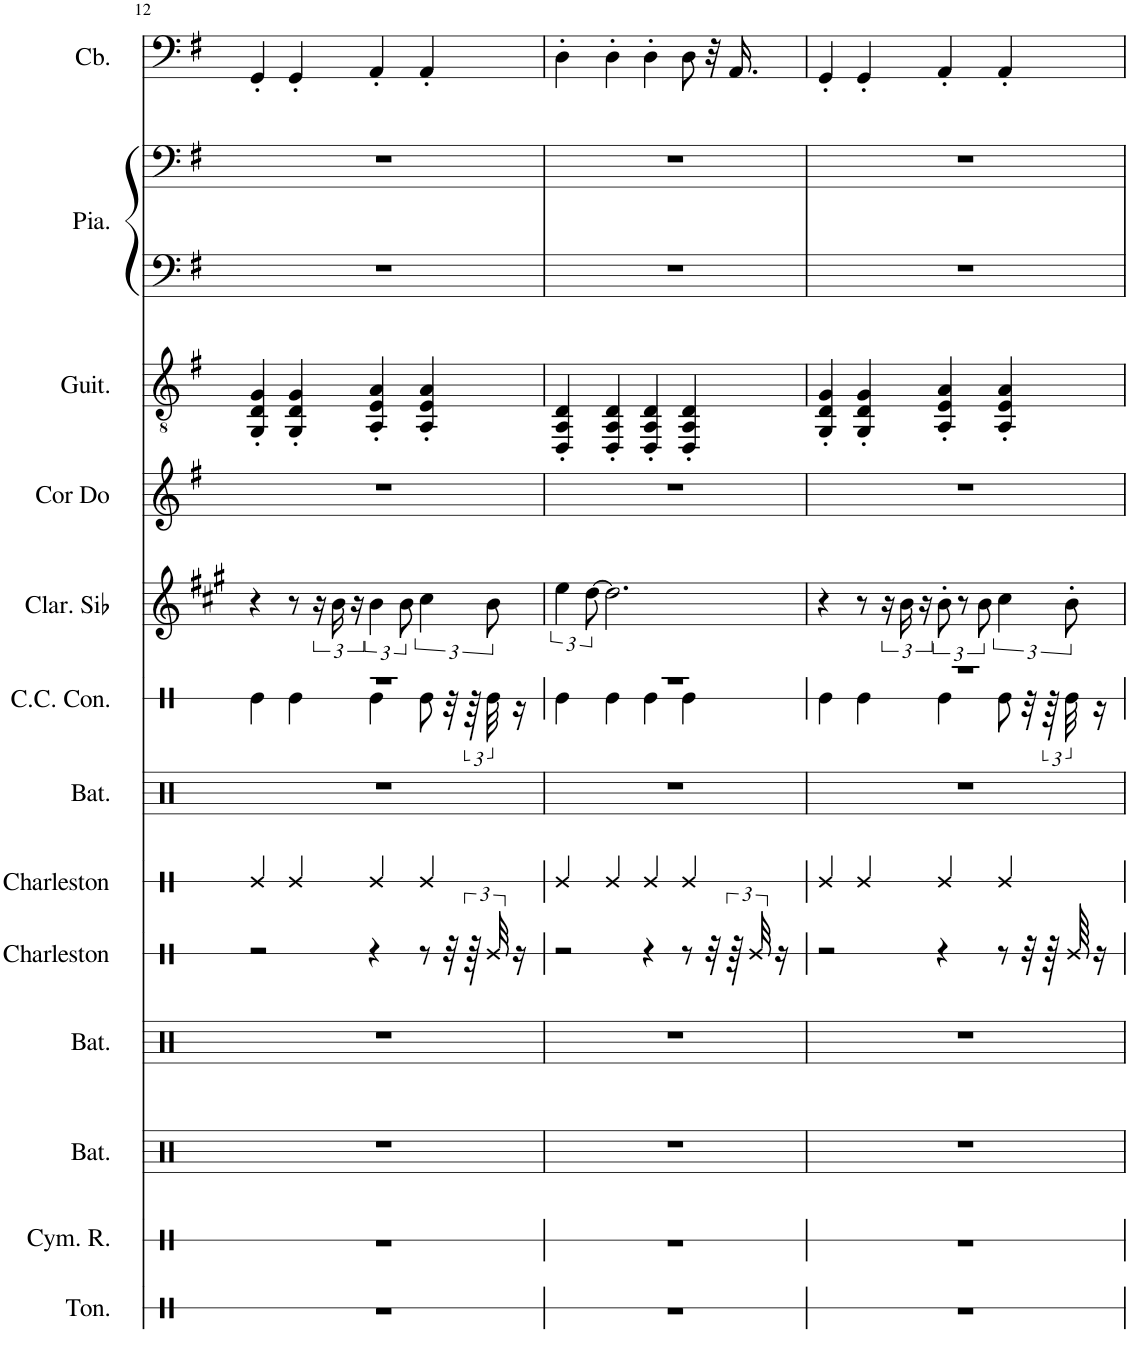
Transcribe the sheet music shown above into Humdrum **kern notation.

**kern	**kern	**kern	**kern	**kern	**kern	**kern	**kern	**kern	**kern	**kern	**kern	**kern	**kern
*part13	*part12	*part11	*part10	*part9	*part8	*part7	*part6	*part5	*part4	*part3	*part2	*part2	*part1
*staff14	*staff13	*staff12	*staff11	*staff10	*staff9	*staff8	*staff7	*staff6	*staff5	*staff4	*staff3	*staff2	*staff1
*I"Tonnerre	*I"Cymbale ride	*I"Batterie	*I"Batterie	*I"Charleston	*I"Charleston	*I"Batterie	*I"Caisse claire de concert, Drums	*I"Clarinette en Sib	*I"Cor Alto en Do, French Horn	*I"Guitare à 7 cordes, Acoustic Guitar (nylon)	*I"Piano, Acoustic Grand Piano	*	*I"Contrebasse, Acoustic Bass
*I'Ton.	*I'Cym. R.	*I'Bat.	*I'Bat.	*I'Charleston	*I'Charleston	*I'Bat.	*I'C.C. Con.	*I'Clar. Sib	*I'Cor Do	*I'Guit.	*I'Pia.	*	*I'Cb.
!!LO:PB:g=z
*clefX	*clefX	*clefX	*clefX	*clefX	*clefX	*clefX	*clefX	*clefG2	*clefG2	*clefGv2	*clefF4	*clefF4	*clefF4
*	*	*	*	*	*	*	*	*Trd1c2	*Trd4c7	*	*	*	*Trd7c12
*k[]	*k[]	*k[]	*k[]	*k[]	*k[]	*k[]	*k[]	*k[f#c#g#]	*k[f#]	*k[f#]	*k[f#]	*k[f#]	*k[f#]
*M4/4	*M4/4	*M4/4	*M4/4	*M4/4	*M4/4	*M4/4	*M4/4	*M4/4	*M4/4	*M4/4	*M4/4	*M4/4	*M4/4
=12	=12	=12	=12	=12	=12	=12	=12	=12	=12	=12	=12	=12	=12
*	*	*	*	*	*	*	*^	*	*	*	*	*	*
1r	1r	1r	1r	2r	4Re/	1r	1r	4Re\	4r	1r	4GG/' 4D/' 4G/'	1r	1r	4GG'/
.	.	.	.	.	4Re/	.	.	4Re\	8r	.	4GG/' 4D/' 4G/'	.	.	4GG'/
.	.	.	.	.	.	.	.	.	24r	.	.	.	.	.
.	.	.	.	.	.	.	.	.	24b\	.	.	.	.	.
.	.	.	.	.	.	.	.	.	24r	.	.	.	.	.
.	.	.	.	4r	4Re/	.	.	4Re\	6b\	.	4AA/' 4E/' 4A/'	.	.	4AA'/
.	.	.	.	.	.	.	.	.	12b\	.	.	.	.	.
.	.	.	.	8r	4Re/	.	.	8Re\	6cc#\	.	4AA/' 4E/' 4A/'	.	.	4AA'/
.	.	.	.	32r	.	.	.	32r	.	.	.	.	.	.
.	.	.	.	96r	.	.	.	96r	.	.	.	.	.	.
.	.	.	.	48Re/	.	.	.	48Re\	12b\	.	.	.	.	.
.	.	.	.	16r	.	.	.	16r	.	.	.	.	.	.
=13	=13	=13	=13	=13	=13	=13	=13	=13	=13	=13	=13	=13	=13	=13
1r	1r	1r	1r	2r	4Re/	1r	1r	4Re\	6ee\	1r	4DD/' 4AA/' 4D/'	1r	1r	4D'\
.	.	.	.	.	.	.	.	.	[12dd\	.	.	.	.	.
.	.	.	.	.	4Re/	.	.	4Re\	2.dd\]	.	4DD/' 4AA/' 4D/'	.	.	4D'\
.	.	.	.	4r	4Re/	.	.	4Re\	.	.	4DD/' 4AA/' 4D/'	.	.	4D'\
.	.	.	.	8r	4Re/	.	.	4Re\	.	.	4DD/' 4AA/' 4D/'	.	.	8D\
.	.	.	.	32r	.	.	.	.	.	.	.	.	.	32r
.	.	.	.	96r	.	.	.	.	.	.	.	.	.	16.AA/
.	.	.	.	48Re/	.	.	.	.	.	.	.	.	.	.
.	.	.	.	16r	.	.	.	.	.	.	.	.	.	.
=14	=14	=14	=14	=14	=14	=14	=14	=14	=14	=14	=14	=14	=14	=14
1r	1r	1r	1r	2r	4Re/	1r	1r	4Re\	4r	1r	4GG/' 4D/' 4G/'	1r	1r	4GG'/
.	.	.	.	.	4Re/	.	.	4Re\	8r	.	4GG/' 4D/' 4G/'	.	.	4GG'/
.	.	.	.	.	.	.	.	.	24r	.	.	.	.	.
.	.	.	.	.	.	.	.	.	24b\	.	.	.	.	.
.	.	.	.	.	.	.	.	.	24r	.	.	.	.	.
.	.	.	.	4r	4Re/	.	.	4Re\	12b'\	.	4AA/' 4E/' 4A/'	.	.	4AA'/
.	.	.	.	.	.	.	.	.	12r	.	.	.	.	.
.	.	.	.	.	.	.	.	.	12b\	.	.	.	.	.
.	.	.	.	8r	4Re/	.	.	8Re\	6cc#\	.	4AA/' 4E/' 4A/'	.	.	4AA'/
.	.	.	.	32r	.	.	.	32r	.	.	.	.	.	.
.	.	.	.	64r	.	.	.	96r	.	.	.	.	.	.
.	.	.	.	.	.	.	.	48Re\	12b'\	.	.	.	.	.
.	.	.	.	64Re/	.	.	.	.	.	.	.	.	.	.
.	.	.	.	16r	.	.	.	16r	.	.	.	.	.	.
*	*	*	*	*	*	*	*v	*v	*	*	*	*	*	*
=	=	=	=	=	=	=	=	=	=	=	=	=	=
*-	*-	*-	*-	*-	*-	*-	*-	*-	*-	*-	*-	*-	*-
